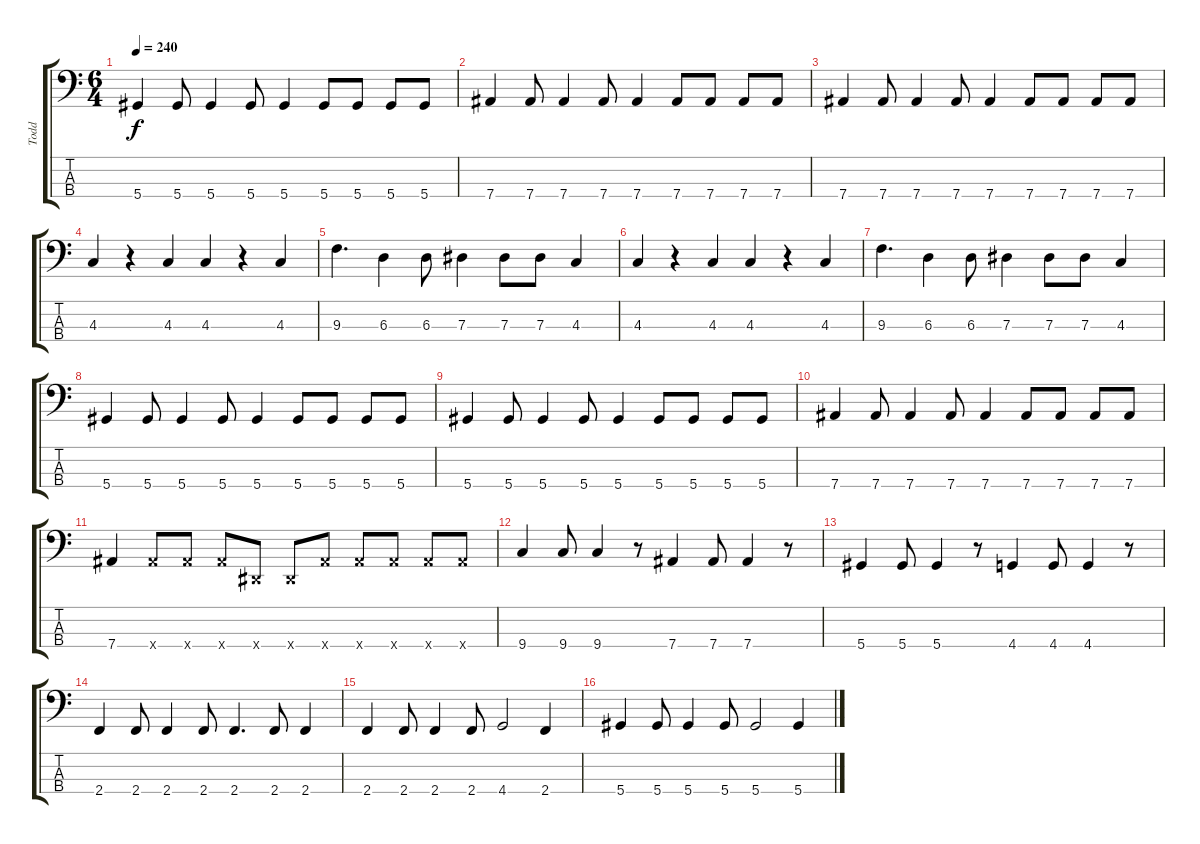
\track ("Todd" "Todd") {instrument electricbasspick}
\staff {score tabs}
\tuning (Gb2 Db2 Ab1 Eb1) {hide}
\ts (6 4)
\tempo 240
\clef f4
\ks c
5.4.4{dy f} 5.4.8 5.4.4 5.4.8 5.4.4 5.4.8 5.4.8 5.4.8 5.4.8 |
7.4.4 7.4.8 7.4.4 7.4.8 7.4.4 7.4.8 7.4.8 7.4.8 7.4.8 |
7.4.4 7.4.8 7.4.4 7.4.8 7.4.4 7.4.8 7.4.8 7.4.8 7.4.8 |
4.3.4 r.4 4.3.4 4.3.4 r.4 4.3.4 |
9.3.4{d} 6.3.4 6.3.8 7.3.4 7.3.8 7.3.8 4.3.4 |
4.3.4 r.4 4.3.4 4.3.4 r.4 4.3.4 |
9.3.4{d} 6.3.4 6.3.8 7.3.4 7.3.8 7.3.8 4.3.4 |
5.4.4 5.4.8 5.4.4 5.4.8 5.4.4 5.4.8 5.4.8 5.4.8 5.4.8 |
5.4.4 5.4.8 5.4.4 5.4.8 5.4.4 5.4.8 5.4.8 5.4.8 5.4.8 |
7.4.4 7.4.8 7.4.4 7.4.8 7.4.4 7.4.8 7.4.8 7.4.8 7.4.8 |
7.4.4 7.4{x}.8 7.4{x}.8 7.4{x}.8 0.4{x}.8 0.4{x}.8 7.4{x}.8 7.4{x}.8 7.4{x}.8 7.4{x}.8 7.4{x}.8 |
9.4.4 9.4.8 9.4.4 r.8 7.4.4 7.4.8 7.4.4 r.8 |
5.4.4 5.4.8 5.4.4 r.8 4.4.4 4.4.8 4.4.4 r.8 |
2.4.4 2.4.8 2.4.4 2.4.8 2.4.4{d} 2.4.8 2.4.4 |
2.4.4 2.4.8 2.4.4 2.4.8 4.4.2 2.4.4 |
5.4.4 5.4.8 5.4.4 5.4.8 5.4.2 5.4.4
